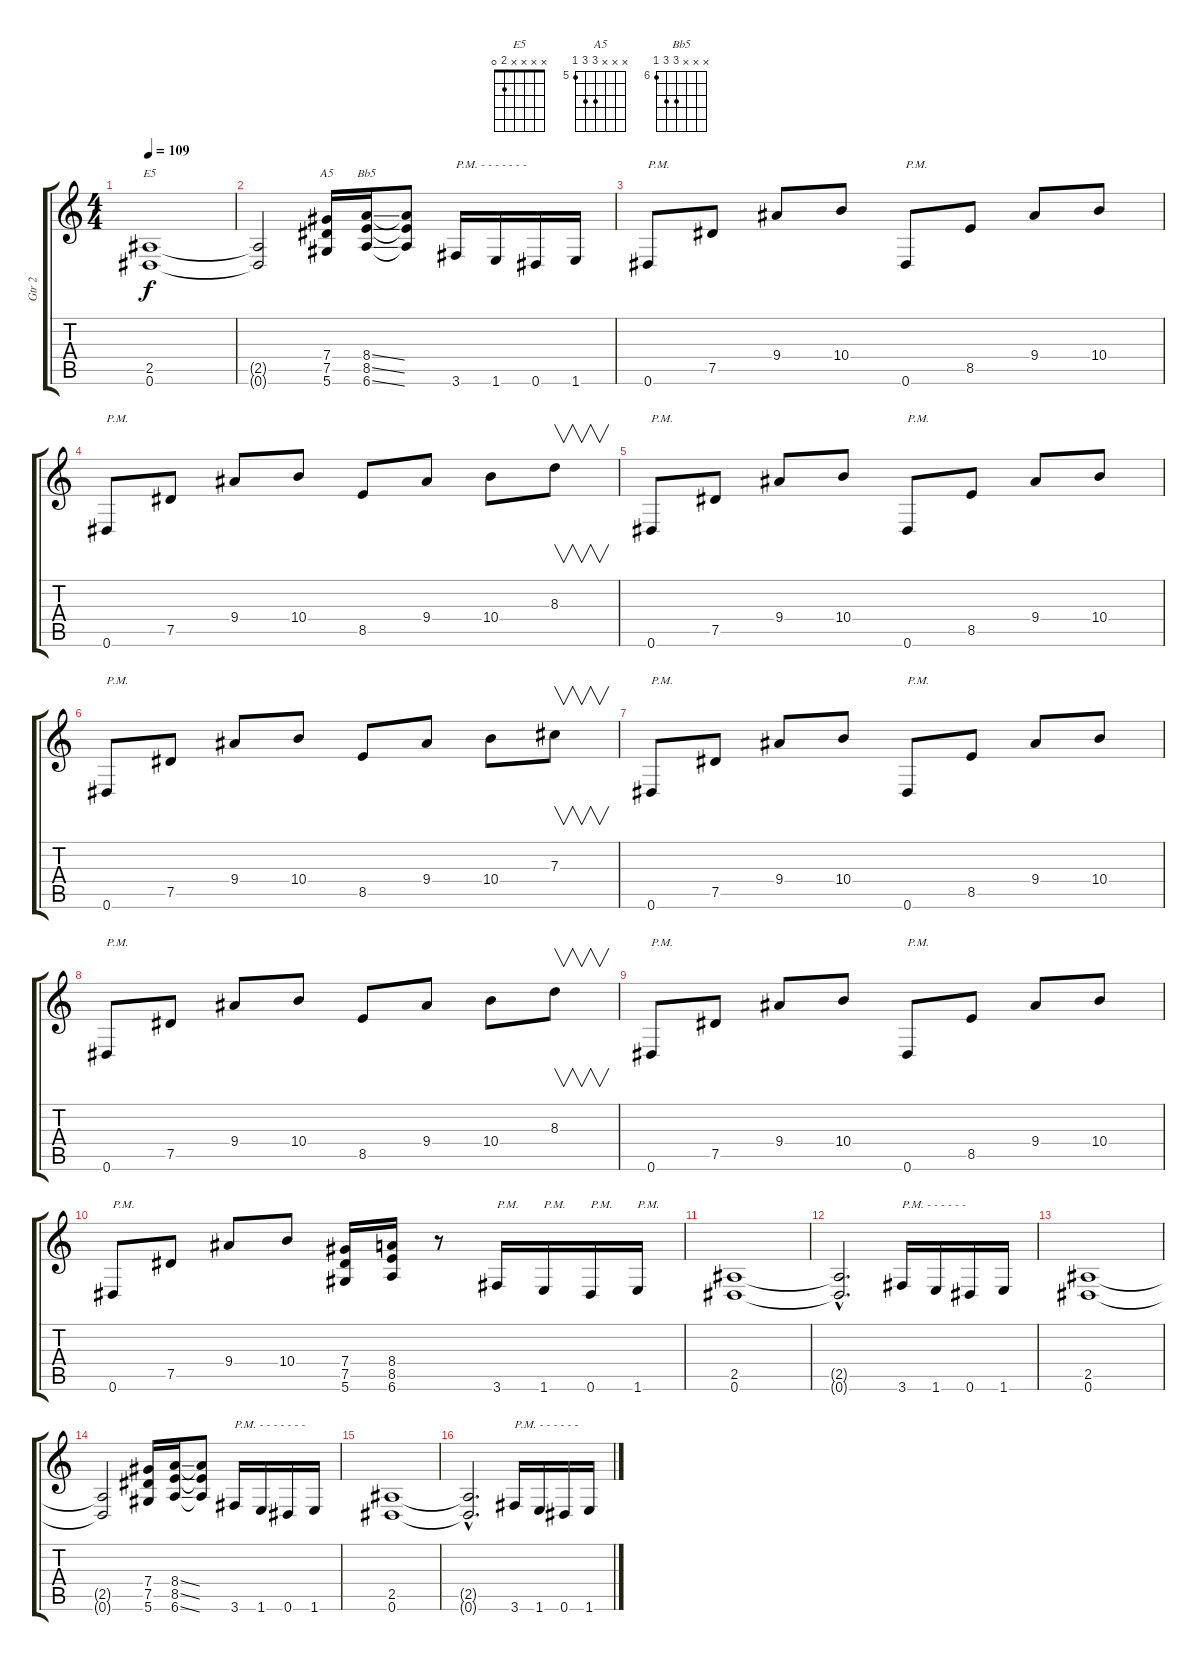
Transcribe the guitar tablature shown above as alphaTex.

\track ("Gtr 2" "Gtr 2") {instrument distortionguitar}
\staff {score tabs}
\tuning (Eb4 Bb3 Gb3 Db3 Ab2 Eb2) {hide}
\chord ("E5" x x x x 2 0)
\chord ("A5" x x x 7 7 5) {firstfret 5}
\chord ("Bb5" x x x 8 8 6) {firstfret 6}
\ts (4 4)
\tempo 109
\clef g2
\ks c
(2.5 0.6).1{ch "E5" dy f} |
(2.5{t} 0.6{t}).2 (7.4 7.5 5.6).16{ch "A5"} (8.4{ss} 8.5{ss} 6.6{ss}).16{ch "Bb5"} (8.4{t} 8.5{t} 6.6{t}).8 3.6.16{txt "P.M. - - - - - - - "} 1.6.16 0.6.16 1.6.16 |
0.6.8{txt "P.M."} 7.5.8 9.4.8 10.4.8 0.6.8{txt "P.M."} 8.5.8 9.4.8 10.4.8 |
0.6.8{txt "P.M."} 7.5.8 9.4.8 10.4.8 8.5.8 9.4.8 10.4.8 8.3.8{v} |
0.6.8{txt "P.M."} 7.5.8 9.4.8 10.4.8 0.6.8{txt "P.M."} 8.5.8 9.4.8 10.4.8 |
0.6.8{txt "P.M."} 7.5.8 9.4.8 10.4.8 8.5.8 9.4.8 10.4.8 7.3.8{v} |
0.6.8{txt "P.M."} 7.5.8 9.4.8 10.4.8 0.6.8{txt "P.M."} 8.5.8 9.4.8 10.4.8 |
0.6.8{txt "P.M."} 7.5.8 9.4.8 10.4.8 8.5.8 9.4.8 10.4.8 8.3.8{v} |
0.6.8{txt "P.M."} 7.5.8 9.4.8 10.4.8 0.6.8{txt "P.M."} 8.5.8 9.4.8 10.4.8 |
0.6.8{txt "P.M."} 7.5.8 9.4.8 10.4.8 (7.4 7.5 5.6).16 (8.4 8.5 6.6).16 r.8 3.6.16{txt "P.M."} 1.6.16{txt "P.M."} 0.6.16{txt "P.M."} 1.6.16{txt "P.M."} |
(2.5 0.6).1 |
(2.5{hac t} 0.6{hac t}).2{d} 3.6.16{txt "P.M. - - - - - -"} 1.6.16 0.6.16 1.6.16 |
(2.5 0.6).1 |
(2.5{t} 0.6{t}).2 (7.4 7.5 5.6).16 (8.4{ss} 8.5{ss} 6.6{ss}).16 (8.4{t} 8.5{t} 6.6{t}).8 3.6.16{txt "P.M. - - - - - - - "} 1.6.16 0.6.16 1.6.16 |
(2.5 0.6).1 |
(2.5{hac t} 0.6{hac t}).2{d} 3.6.16{txt "P.M. - - - - - -"} 1.6.16 0.6.16 1.6.16
